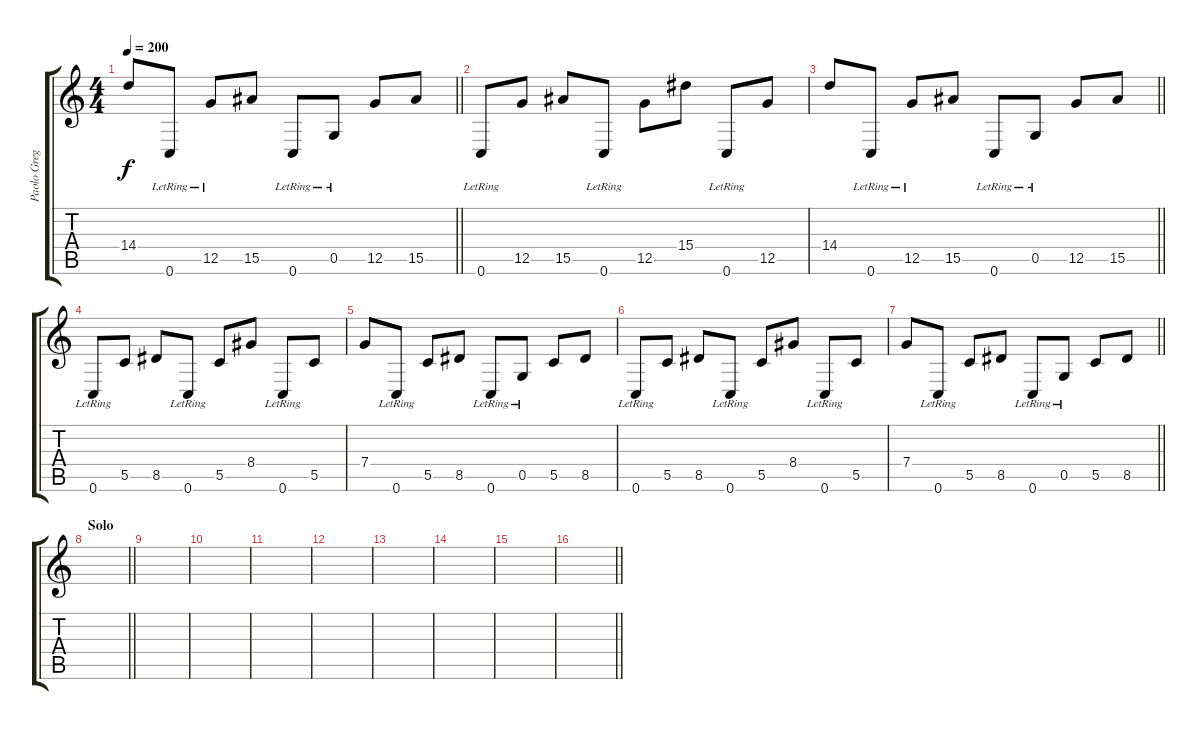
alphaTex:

\track ("Paolo Gregoletto" "Paolo Greg") {instrument electricbassfinger}
\staff {score tabs}
\tuning (D4 A3 F3 C3 G2 C2) {hide}
\ts (4 4)
\tempo 200
\clef g2
\barLineRight lightlight
\ks c
14.4.8{dy f} 0.6{lr}.8 12.5{lr}.8 15.5.8 0.6{lr}.8 0.5{lr}.8 12.5.8 15.5.8 |
0.6{lr}.8 12.5.8 15.5.8 0.6{lr}.8 12.5.8 15.4.8 0.6{lr}.8 12.5.8 |
\barLineRight lightlight
14.4.8 0.6{lr}.8 12.5{lr}.8 15.5.8 0.6{lr}.8 0.5{lr}.8 12.5.8 15.5.8 |
0.6{lr}.8 5.5.8 8.5.8 0.6{lr}.8 5.5.8 8.4.8 0.6{lr}.8 5.5.8 |
7.4.8 0.6{lr}.8 5.5.8 8.5.8 0.6{lr}.8 0.5{lr}.8 5.5.8 8.5.8 |
0.6{lr}.8 5.5.8 8.5.8 0.6{lr}.8 5.5.8 8.4.8 0.6{lr}.8 5.5.8 |
\barLineRight lightlight
7.4.8 0.6{lr}.8 5.5.8 8.5.8 0.6{lr}.8 0.5{lr}.8 5.5.8 8.5.8 |
\section ("" "Solo")
\barLineRight lightlight
|
|
|
|
|
|
|
|
\barLineRight lightlight
